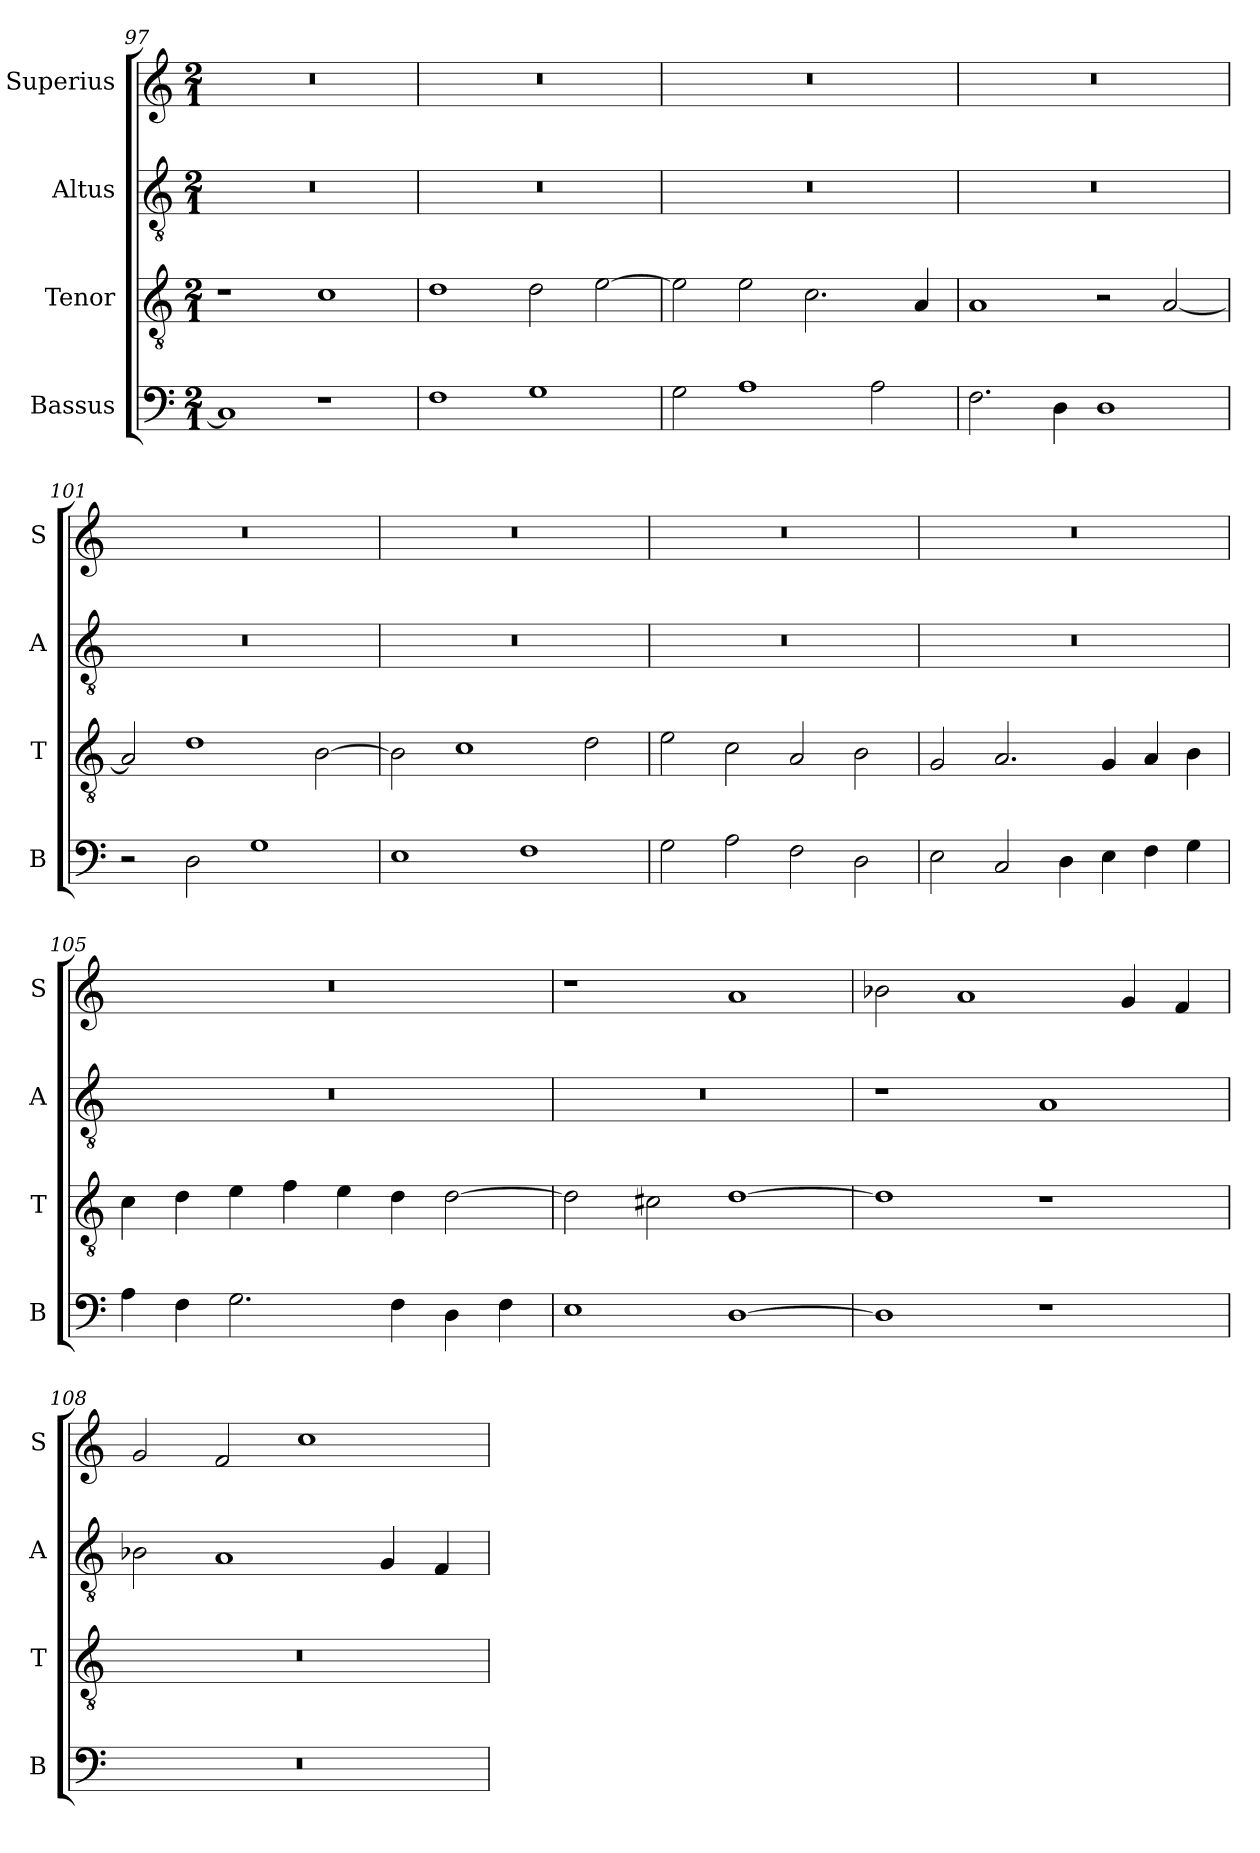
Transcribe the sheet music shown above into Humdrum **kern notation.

**kern	**kern	**kern	**kern
*part4	*part3	*part2	*part1
*staff4	*staff3	*staff2	*staff1
*I"Bassus	*I"Tenor	*I"Altus	*I"Superius
*I'B	*I'T	*I'A	*I'S
*clefF4	*clefGv2	*clefGv2	*clefG2
*k[]	*k[]	*k[]	*k[]
*M2/1	*M2/1	*M2/1	*M2/1
=97	=97	=97	=97
1C]	1r	0r	0r
1r	1c	.	.
=98	=98	=98	=98
1F	1d	0r	0r
1G	2d\	.	.
.	[2e\	.	.
=99	=99	=99	=99
2G\	2e\]	0r	0r
1A	2e\	.	.
.	2.c\	.	.
2A\	.	.	.
.	4A/	.	.
=100	=100	=100	=100
2.F\	1A	0r	0r
4D\	.	.	.
1D	2r	.	.
.	[2A/	.	.
=101	=101	=101	=101
2r	2A/]	0r	0r
2D\	1d	.	.
1G	.	.	.
.	[2B\	.	.
=102	=102	=102	=102
1E	2B\]	0r	0r
.	1c	.	.
1F	.	.	.
.	2d\	.	.
=103	=103	=103	=103
2G\	2e\	0r	0r
2A\	2c\	.	.
2F\	2A/	.	.
2D\	2B\	.	.
=104	=104	=104	=104
2E\	2G/	0r	0r
2C/	2.A/	.	.
4D\	.	.	.
4E\	4G/	.	.
4F\	4A/	.	.
4G\	4B\	.	.
=105	=105	=105	=105
4A\	4c\	0r	0r
4F\	4d\	.	.
2.G\	4e\	.	.
.	4f\	.	.
.	4e\	.	.
4F\	4d\	.	.
4D\	[2d\	.	.
4F\	.	.	.
=106	=106	=106	=106
1E	2d\]	0r	1r
.	2c#X\	.	.
[1D	[1d	.	1a
=107	=107	=107	=107
1D]	1d]	1r	2b-X\
.	.	.	1a
1r	1r	1A	.
.	.	.	4g/
.	.	.	4f/
=108	=108	=108	=108
0r	0r	2B-X\	2g/
.	.	1A	2f/
.	.	.	1cc
.	.	4G/	.
.	.	4F/	.
=	=	=	=
*-	*-	*-	*-
